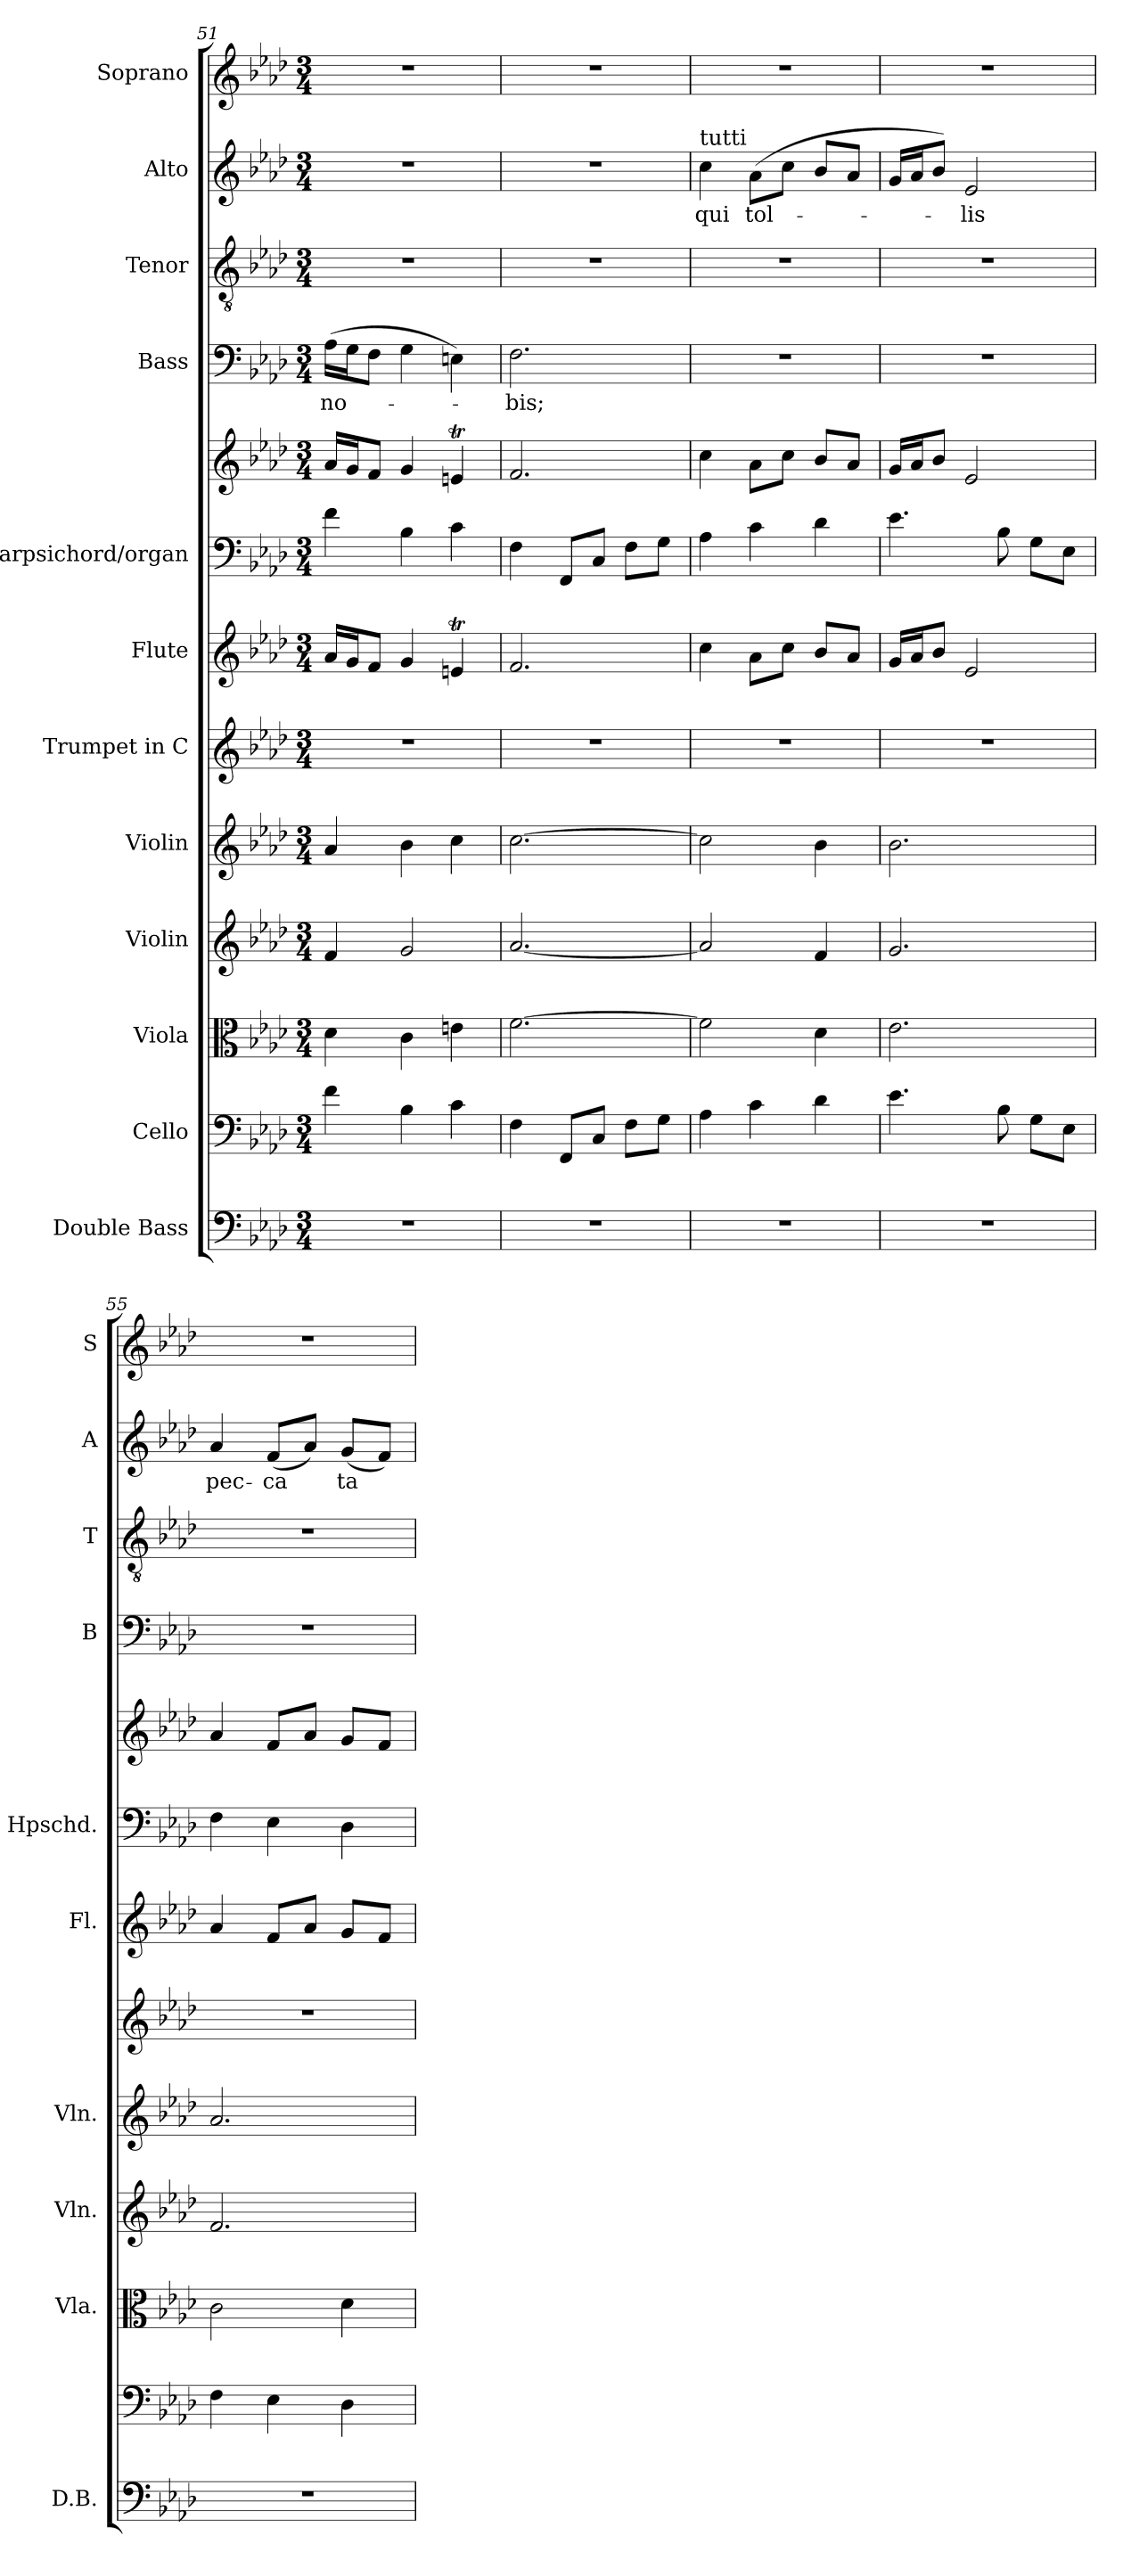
**kern	**kern	**kern	**kern	**kern	**kern	**kern	**kern	**kern	**kern	**text	**kern	**kern	**text	**kern
*part12	*part11	*part10	*part9	*part8	*part7	*part6	*part5	*part5	*part4	*part4	*part3	*part2	*part2	*part1
*staff13	*staff12	*staff11	*staff10	*staff9	*staff8	*staff7	*staff6	*staff5	*staff4	*staff4	*staff3	*staff2	*staff2	*staff1
*I"Double Bass	*I"Cello	*I"Viola	*I"Violin	*I"Violin	*I"Trumpet in C	*I"Flute	*I"Harpsichord/organ	*	*I"Bass	*	*I"Tenor	*I"Alto	*	*I"Soprano
*I'D.B.	*	*I'Vla.	*I'Vln.	*I'Vln.	*	*I'Fl.	*I'Hpschd.	*	*I'B	*	*I'T	*I'A	*	*I'S
*clefF4	*clefF4	*clefC3	*clefG2	*clefG2	*clefG2	*clefG2	*clefF4	*clefG2	*clefF4	*	*clefGv2	*clefG2	*	*clefG2
*ITrd7c12	*	*	*	*	*	*	*	*	*	*	*	*	*	*
*k[b-e-a-d-]	*k[b-e-a-d-]	*k[b-e-a-d-]	*k[b-e-a-d-]	*k[b-e-a-d-]	*k[b-e-a-d-]	*k[b-e-a-d-]	*k[b-e-a-d-]	*k[b-e-a-d-]	*k[b-e-a-d-]	*	*k[b-e-a-d-]	*k[b-e-a-d-]	*	*k[b-e-a-d-]
*f:	*f:	*f:	*f:	*f:	*f:	*f:	*f:	*f:	*f:	*	*f:	*f:	*	*f:
*M3/4	*M3/4	*M3/4	*M3/4	*M3/4	*M3/4	*M3/4	*M3/4	*M3/4	*M3/4	*	*M3/4	*M3/4	*	*M3/4
=51	=51	=51	=51	=51	=51	=51	=51	=51	=51	=51	=51	=51	=51	=51
!	!	!	!	!	!	!	!	!	!	!LO:LY:b	!	!	!	!
2.r	4f\	4d-\	4f/	4a-/	2.r	16a-/LL	4f\	16a-/LL	(>16A-\LL	no-	2.r	2.r	.	2.r
.	.	.	.	.	.	16g/J	.	16g/J	16G\J	.	.	.	.	.
.	.	.	.	.	.	8f/J	.	8f/J	8F\J	.	.	.	.	.
.	4B-\	4c\	2g/	4b-\	.	4g/	4B-\	4g/	4G\	.	.	.	.	.
.	4c\	4en\	.	4cc\	.	4ent/	4c\	4ent/	4En\)	.	.	.	.	.
!!LO:PB:g=z
=52	=52	=52	=52	=52	=52	=52	=52	=52	=52	=52	=52	=52	=52	=52
!	!	!	!	!	!	!	!	!	!	!LO:LY:b	!	!	!	!
2.r	4F\	[2.f\	[2.a-/	[2.cc\	2.r	2.f/	4F\	2.f/	2.F\	-bis;	2.r	2.r	.	2.r
.	8FF/L	.	.	.	.	.	8FF/L	.	.	.	.	.	.	.
.	8C/J	.	.	.	.	.	8C/J	.	.	.	.	.	.	.
.	8F\L	.	.	.	.	.	8F\L	.	.	.	.	.	.	.
.	8G\J	.	.	.	.	.	8G\J	.	.	.	.	.	.	.
=53	=53	=53	=53	=53	=53	=53	=53	=53	=53	=53	=53	=53	=53	=53
!	!	!	!	!	!	!	!	!	!	!	!	!LO:TX:a:t=tutti	!	!
!	!	!	!	!	!	!	!	!	!	!	!	!	!LO:LY:b	!
2.r	4A-\	2f\]	2a-/]	2cc\]	2.r	4cc\	4A-\	4cc\	2.r	.	2.r	4cc\	qui	2.r
!	!	!	!	!	!	!	!	!	!	!	!	!	!LO:LY:b	!
.	4c\	.	.	.	.	8a-\L	4c\	8a-\L	.	.	.	(>8a-\L	tol-	.
.	.	.	.	.	.	8cc\J	.	8cc\J	.	.	.	8cc\J	.	.
.	4d-\	4d-\	4f/	4b-\	.	8b-/L	4d-\	8b-/L	.	.	.	8b-/L	.	.
.	.	.	.	.	.	8a-/J	.	8a-/J	.	.	.	8a-/J	.	.
=54	=54	=54	=54	=54	=54	=54	=54	=54	=54	=54	=54	=54	=54	=54
2.r	4.e-\	2.e-\	2.g/	2.b-\	2.r	16g/LL	4.e-\	16g/LL	2.r	.	2.r	16g/LL	.	2.r
.	.	.	.	.	.	16a-/J	.	16a-/J	.	.	.	16a-/J	.	.
.	.	.	.	.	.	8b-/J	.	8b-/J	.	.	.	8b-/J)	.	.
!	!	!	!	!	!	!	!	!	!	!	!	!	!LO:LY:b	!
.	.	.	.	.	.	2e-/	.	2e-/	.	.	.	2e-/	-lis	.
.	8B-\	.	.	.	.	.	8B-\	.	.	.	.	.	.	.
.	8G\L	.	.	.	.	.	8G\L	.	.	.	.	.	.	.
.	8E-\J	.	.	.	.	.	8E-\J	.	.	.	.	.	.	.
=55	=55	=55	=55	=55	=55	=55	=55	=55	=55	=55	=55	=55	=55	=55
!	!	!	!	!	!	!	!	!	!	!	!	!	!LO:LY:b	!
2.r	4F\	2c\	2.f/	2.a-/	2.r	4a-/	4F\	4a-/	2.r	.	2.r	4a-/	pec-	2.r
!	!	!	!	!	!	!	!	!	!	!	!	!	!LO:LY:b	!
.	4E-\	.	.	.	.	8f/L	4E-\	8f/L	.	.	.	(<8f/L	-ca	.
.	.	.	.	.	.	8a-/J	.	8a-/J	.	.	.	8a-/J)	.	.
!	!	!	!	!	!	!	!	!	!	!	!	!	!LO:LY:b	!
.	4D-\	4d-\	.	.	.	8g/L	4D-\	8g/L	.	.	.	(<8g/L	ta	.
.	.	.	.	.	.	8f/J	.	8f/J	.	.	.	8f/J)	.	.
=	=	=	=	=	=	=	=	=	=	=	=	=	=	=
*-	*-	*-	*-	*-	*-	*-	*-	*-	*-	*-	*-	*-	*-	*-
